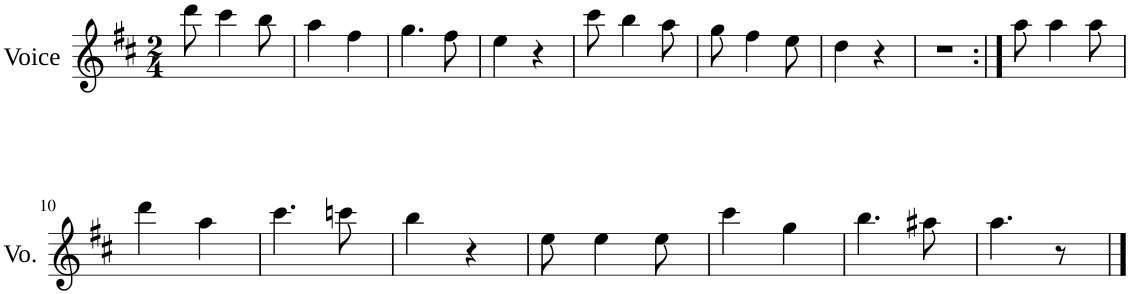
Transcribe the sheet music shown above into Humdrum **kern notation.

**kern
*part1
*staff1
*I"Voice
*I'Vo.
*clefG2
*k[f#c#]
*M2/4
=1
8ddd\
4ccc#\
8bb\
=2
4aa\
4ff#\
=3
4.gg\
8ff#\
=4
4ee\
4r
=5
8ccc#\
4bb\
8aa\
=6
8gg\
4ff#\
8ee\
=7
4dd\
4r
=8
2r
=9:|!
8aa\
4aa\
8aa\
!!LO:LB:g=z
=10
4ddd\
4aa\
=11
4.ccc#\
8cccn\
=12
4bb\
4r
=13
8ee\
4ee\
8ee\
=14
4ccc#\
4gg\
=15
4.bb\
8aa#X\
=16
4.aa\
8r
==
*-
